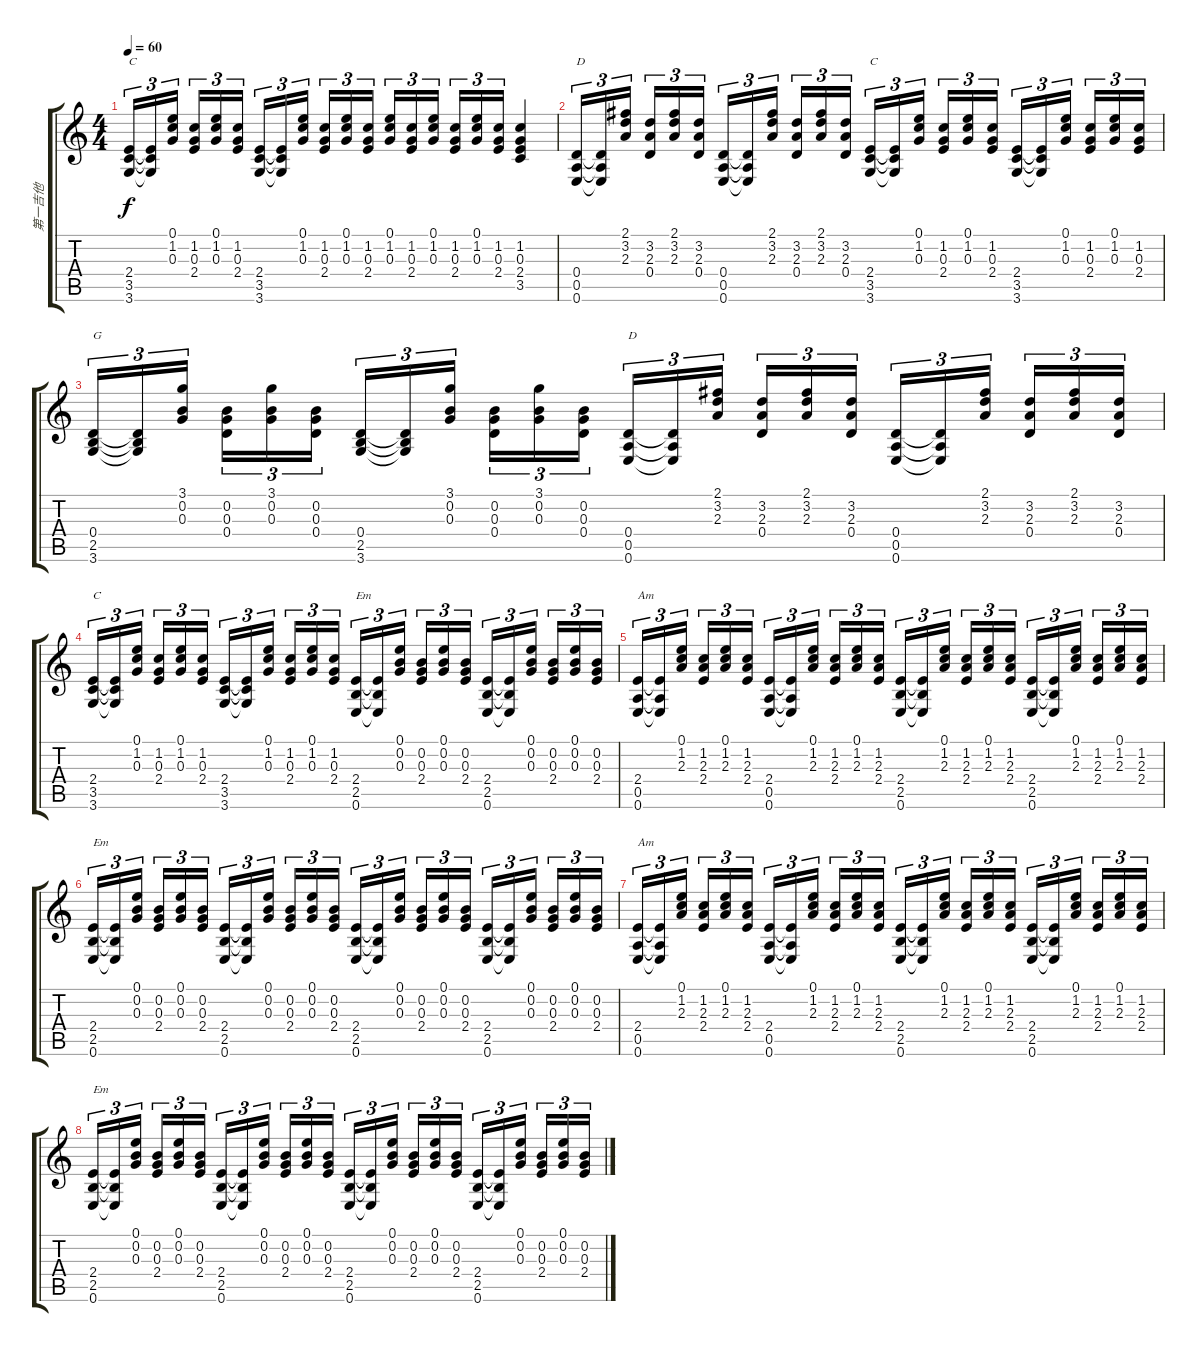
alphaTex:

\track ("第一吉他" "第一吉他") {instrument acousticguitarsteel}
\staff {score tabs}
\tuning (E4 B3 G3 D3 A2 E2) {hide}
\ts (4 4)
\tempo 60
\clef g2
\ks c
(2.4 3.5 3.6).16{tu (3 2) txt "C" dy f} (2.4{t} 3.5{t} 3.6{t}).16{tu (3 2)} (0.1 1.2 0.3).16{tu (3 2)} (1.2 0.3 2.4).16{tu (3 2)} (0.1 1.2 0.3).16{tu (3 2)} (1.2 0.3 2.4).16{tu (3 2)} (2.4 3.5 3.6).16{tu (3 2)} (2.4{t} 3.5{t} 3.6{t}).16{tu (3 2)} (0.1 1.2 0.3).16{tu (3 2)} (1.2 0.3 2.4).16{tu (3 2)} (0.1 1.2 0.3).16{tu (3 2)} (1.2 0.3 2.4).16{tu (3 2)} (0.1 1.2 0.3).16{tu (3 2)} (1.2 0.3 2.4).16{tu (3 2)} (0.1 1.2 0.3).16{tu (3 2)} (1.2 0.3 2.4).16{tu (3 2)} (0.1 1.2 0.3).16{tu (3 2)} (1.2 0.3 2.4).16{tu (3 2)} (1.2 0.3 2.4 3.5).4 |
(0.4 0.5 0.6).16{tu (3 2) txt "D"} (0.4{t} 0.5{t} 0.6{t}).16{tu (3 2)} (2.1 3.2 2.3).16{tu (3 2)} (3.2 2.3 0.4).16{tu (3 2)} (2.1 3.2 2.3).16{tu (3 2)} (3.2 2.3 0.4).16{tu (3 2)} (0.4 0.5 0.6).16{tu (3 2)} (0.4{t} 0.5{t} 0.6{t}).16{tu (3 2)} (2.1 3.2 2.3).16{tu (3 2)} (3.2 2.3 0.4).16{tu (3 2)} (2.1 3.2 2.3).16{tu (3 2)} (3.2 2.3 0.4).16{tu (3 2)} (2.4 3.5 3.6).16{tu (3 2) txt "C"} (2.4{t} 3.5{t} 3.6{t}).16{tu (3 2)} (0.1 1.2 0.3).16{tu (3 2)} (1.2 0.3 2.4).16{tu (3 2)} (0.1 1.2 0.3).16{tu (3 2)} (1.2 0.3 2.4).16{tu (3 2)} (2.4 3.5 3.6).16{tu (3 2)} (2.4{t} 3.5{t} 3.6{t}).16{tu (3 2)} (0.1 1.2 0.3).16{tu (3 2)} (1.2 0.3 2.4).16{tu (3 2)} (0.1 1.2 0.3).16{tu (3 2)} (1.2 0.3 2.4).16{tu (3 2)} |
(0.4 2.5 3.6).16{tu (3 2) txt "G"} (0.4{t} 2.5{t} 3.6{t}).16{tu (3 2)} (3.1 0.2 0.3).16{tu (3 2)} (0.2 0.3 0.4).16{tu (3 2)} (3.1 0.2 0.3).16{tu (3 2)} (0.2 0.3 0.4).16{tu (3 2)} (0.4 2.5 3.6).16{tu (3 2)} (0.4{t} 2.5{t} 3.6{t}).16{tu (3 2)} (3.1 0.2 0.3).16{tu (3 2)} (0.2 0.3 0.4).16{tu (3 2)} (3.1 0.2 0.3).16{tu (3 2)} (0.2 0.3 0.4).16{tu (3 2)} (0.4 0.5 0.6).16{tu (3 2) txt "D"} (0.4{t} 0.5{t} 0.6{t}).16{tu (3 2)} (2.1 3.2 2.3).16{tu (3 2)} (3.2 2.3 0.4).16{tu (3 2)} (2.1 3.2 2.3).16{tu (3 2)} (3.2 2.3 0.4).16{tu (3 2)} (0.4 0.5 0.6).16{tu (3 2)} (0.4{t} 0.5{t} 0.6{t}).16{tu (3 2)} (2.1 3.2 2.3).16{tu (3 2)} (3.2 2.3 0.4).16{tu (3 2)} (2.1 3.2 2.3).16{tu (3 2)} (3.2 2.3 0.4).16{tu (3 2)} |
(2.4 3.5 3.6).16{tu (3 2) txt "C"} (2.4{t} 3.5{t} 3.6{t}).16{tu (3 2)} (0.1 1.2 0.3).16{tu (3 2)} (1.2 0.3 2.4).16{tu (3 2)} (0.1 1.2 0.3).16{tu (3 2)} (1.2 0.3 2.4).16{tu (3 2)} (2.4 3.5 3.6).16{tu (3 2)} (2.4{t} 3.5{t} 3.6{t}).16{tu (3 2)} (0.1 1.2 0.3).16{tu (3 2)} (1.2 0.3 2.4).16{tu (3 2)} (0.1 1.2 0.3).16{tu (3 2)} (1.2 0.3 2.4).16{tu (3 2)} (2.4 2.5 0.6).16{tu (3 2) txt "Em"} (2.4{t} 2.5{t} 0.6{t}).16{tu (3 2)} (0.1 0.2 0.3).16{tu (3 2)} (0.2 0.3 2.4).16{tu (3 2)} (0.1 0.2 0.3).16{tu (3 2)} (0.2 0.3 2.4).16{tu (3 2)} (2.4 2.5 0.6).16{tu (3 2)} (2.4{t} 2.5{t} 0.6{t}).16{tu (3 2)} (0.1 0.2 0.3).16{tu (3 2)} (0.2 0.3 2.4).16{tu (3 2)} (0.1 0.2 0.3).16{tu (3 2)} (0.2 0.3 2.4).16{tu (3 2)} |
(2.4 0.5 0.6).16{tu (3 2) txt "Am"} (2.4{t} 0.5{t} 0.6{t}).16{tu (3 2)} (0.1 1.2 2.3).16{tu (3 2)} (1.2 2.3 2.4).16{tu (3 2)} (0.1 1.2 2.3).16{tu (3 2)} (1.2 2.3 2.4).16{tu (3 2)} (2.4 0.5 0.6).16{tu (3 2)} (2.4{t} 0.5{t} 0.6{t}).16{tu (3 2)} (0.1 1.2 2.3).16{tu (3 2)} (1.2 2.3 2.4).16{tu (3 2)} (0.1 1.2 2.3).16{tu (3 2)} (1.2 2.3 2.4).16{tu (3 2)} (2.4 2.5 0.6).16{tu (3 2)} (2.4{t} 2.5{t} 0.6{t}).16{tu (3 2)} (0.1 1.2 2.3).16{tu (3 2)} (1.2 2.3 2.4).16{tu (3 2)} (0.1 1.2 2.3).16{tu (3 2)} (1.2 2.3 2.4).16{tu (3 2)} (2.4 2.5 0.6).16{tu (3 2)} (2.4{t} 2.5{t} 0.6{t}).16{tu (3 2)} (0.1 1.2 2.3).16{tu (3 2)} (1.2 2.3 2.4).16{tu (3 2)} (0.1 1.2 2.3).16{tu (3 2)} (1.2 2.3 2.4).16{tu (3 2)} |
(2.4 2.5 0.6).16{tu (3 2) txt "Em"} (2.4{t} 2.5{t} 0.6{t}).16{tu (3 2)} (0.1 0.2 0.3).16{tu (3 2)} (0.2 0.3 2.4).16{tu (3 2)} (0.1 0.2 0.3).16{tu (3 2)} (0.2 0.3 2.4).16{tu (3 2)} (2.4 2.5 0.6).16{tu (3 2)} (2.4{t} 2.5{t} 0.6{t}).16{tu (3 2)} (0.1 0.2 0.3).16{tu (3 2)} (0.2 0.3 2.4).16{tu (3 2)} (0.1 0.2 0.3).16{tu (3 2)} (0.2 0.3 2.4).16{tu (3 2)} (2.4 2.5 0.6).16{tu (3 2)} (2.4{t} 2.5{t} 0.6{t}).16{tu (3 2)} (0.1 0.2 0.3).16{tu (3 2)} (0.2 0.3 2.4).16{tu (3 2)} (0.1 0.2 0.3).16{tu (3 2)} (0.2 0.3 2.4).16{tu (3 2)} (2.4 2.5 0.6).16{tu (3 2)} (2.4{t} 2.5{t} 0.6{t}).16{tu (3 2)} (0.1 0.2 0.3).16{tu (3 2)} (0.2 0.3 2.4).16{tu (3 2)} (0.1 0.2 0.3).16{tu (3 2)} (0.2 0.3 2.4).16{tu (3 2)} |
(2.4 0.5 0.6).16{tu (3 2) txt "Am"} (2.4{t} 0.5{t} 0.6{t}).16{tu (3 2)} (0.1 1.2 2.3).16{tu (3 2)} (1.2 2.3 2.4).16{tu (3 2)} (0.1 1.2 2.3).16{tu (3 2)} (1.2 2.3 2.4).16{tu (3 2)} (2.4 0.5 0.6).16{tu (3 2)} (2.4{t} 0.5{t} 0.6{t}).16{tu (3 2)} (0.1 1.2 2.3).16{tu (3 2)} (1.2 2.3 2.4).16{tu (3 2)} (0.1 1.2 2.3).16{tu (3 2)} (1.2 2.3 2.4).16{tu (3 2)} (2.4 2.5 0.6).16{tu (3 2)} (2.4{t} 2.5{t} 0.6{t}).16{tu (3 2)} (0.1 1.2 2.3).16{tu (3 2)} (1.2 2.3 2.4).16{tu (3 2)} (0.1 1.2 2.3).16{tu (3 2)} (1.2 2.3 2.4).16{tu (3 2)} (2.4 2.5 0.6).16{tu (3 2)} (2.4{t} 2.5{t} 0.6{t}).16{tu (3 2)} (0.1 1.2 2.3).16{tu (3 2)} (1.2 2.3 2.4).16{tu (3 2)} (0.1 1.2 2.3).16{tu (3 2)} (1.2 2.3 2.4).16{tu (3 2)} |
(2.4 2.5 0.6).16{tu (3 2) txt "Em"} (2.4{t} 2.5{t} 0.6{t}).16{tu (3 2)} (0.1 0.2 0.3).16{tu (3 2)} (0.2 0.3 2.4).16{tu (3 2)} (0.1 0.2 0.3).16{tu (3 2)} (0.2 0.3 2.4).16{tu (3 2)} (2.4 2.5 0.6).16{tu (3 2)} (2.4{t} 2.5{t} 0.6{t}).16{tu (3 2)} (0.1 0.2 0.3).16{tu (3 2)} (0.2 0.3 2.4).16{tu (3 2)} (0.1 0.2 0.3).16{tu (3 2)} (0.2 0.3 2.4).16{tu (3 2)} (2.4 2.5 0.6).16{tu (3 2)} (2.4{t} 2.5{t} 0.6{t}).16{tu (3 2)} (0.1 0.2 0.3).16{tu (3 2)} (0.2 0.3 2.4).16{tu (3 2)} (0.1 0.2 0.3).16{tu (3 2)} (0.2 0.3 2.4).16{tu (3 2)} (2.4 2.5 0.6).16{tu (3 2)} (2.4{t} 2.5{t} 0.6{t}).16{tu (3 2)} (0.1 0.2 0.3).16{tu (3 2)} (0.2 0.3 2.4).16{tu (3 2)} (0.1 0.2 0.3).16{tu (3 2)} (0.2 0.3 2.4).16{tu (3 2)}
